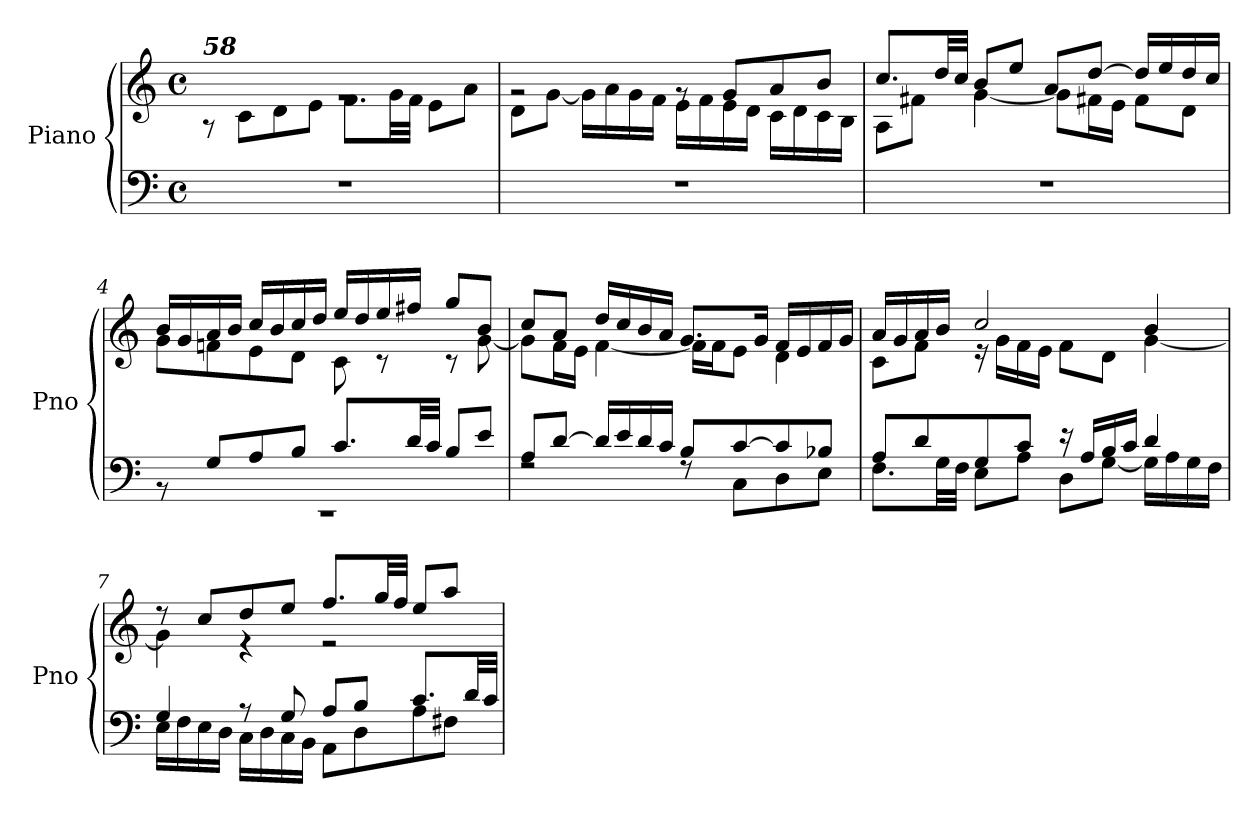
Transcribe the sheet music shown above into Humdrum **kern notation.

**kern	**kern
*part1	*part1
*staff2	*staff1
*I"Piano	*
*I'Pno	*
*clefF4	*clefG2
*k[]	*k[]
*M4/4	*M4/4
*met(c)	*met(c)
=1	=1
*	*^
!	!LO:TX:a:Bi:t=58	!
1r	1rg	8r
.	.	8c\L
.	.	8d\
.	.	8e\J
.	.	8.f\L
.	.	32g\LL
.	.	32f\JJJ
.	.	8e\L
.	.	8a\J
=2	=2	=2
1r	2rg	8d\L
.	.	[8g\J
.	.	16g\LL]
.	.	16a\
.	.	16g\
.	.	16f\JJ
.	8rg	16e\LL
.	.	16f\
.	8g/L	16e\
.	.	16d\JJ
.	8a/	16c\LL
.	.	16d\
.	8b/J	16c\
.	.	16B\JJ
=3	=3	=3
1r	8.cc/L	8A\L
.	.	8f#X\J
.	32dd/LL	.
.	32cc/JJJ	.
.	8b/L	[4g\
.	8ee/J	.
.	8a/L	8g\L]
.	[8dd/J	16f#X\L
.	.	16e\JJ
.	16dd/LL]	8f#\L
.	16ee/	.
.	16dd/	8d\J
.	16cc/JJ	.
!!LO:LB:g=z	!!
=4	=4	=4
*^	*	*
1rEE	8r	16b/LL	8g\L
.	.	16g/	.
.	8G/L	16a/	8fn\
.	.	16b/JJ	.
.	8A/	16cc/LL	8e\
.	.	16b/	.
.	8B/J	16cc/	8d\J
.	.	16dd/JJ	.
.	8.c/L	16ee/LL	8c\
.	.	16dd/	.
.	.	16ee/	8r
.	32d/LL	16ff#X/JJ	.
.	32c/JJJ	.	.
.	8B/L	8gg/L	8r
.	8e/J	8b/J	[8g\
=5	=5	=5	=5
8A/L	2rF	8cc/L	8g\L]
[8d/J	.	8a/J	16f\L
.	.	.	16e\JJ
16d/LL]	.	16dd/LL	[4f\
16e/	.	16cc/	.
16d/	.	16b/	.
16c/JJ	.	16a/JJ	.
8B/L	8rF	8.g/L	16f\LL]
.	.	.	16f\J
[8c/	8C\L	.	8e\J
.	.	16g/Jk	.
8c/]	8D\	16f/LL	4d\
.	.	16e/	.
8B-X/J	8E\J	16f/	.
.	.	16g/JJ	.
=6	=6	=6	=6
8A/L	8.F\L	16a/LL	8c\L
.	.	16g/	.
8d/	.	16a/	8f\J
.	32G\LL	16b/JJ	.
.	32F\JJJ	.	.
8G/	8E\L	2cc/	16r
.	.	.	16g\LL
8c/J	8A\J	.	16f\
.	.	.	16e\JJ
16r	8D\L	.	8f\L
16A/LL	.	.	.
16B/	[8G\J	.	8d\J
16c/JJ	.	.	.
4d/	16G\LL]	4b/	[4g\
.	16A\	.	.
.	16G\	.	.
.	16F\JJ	.	.
!!LO:LB:g=z	!!
=7	=7	=7	=7
4G/	16E\LL	8r	4g\]
.	16F\	.	.
.	16E\	8cc/L	.
.	16D\JJ	.	.
8r	16C\LL	8dd/	4r
.	16D\	.	.
8G/	16C\	8ee/J	.
.	16BB\JJ	.	.
8A/L	8AA\L	8.ff/L	2r
8B/J	8D\	.	.
.	.	32gg/LL	.
.	.	32ff/JJJ	.
8.c/L	8A\	8ee/L	.
.	8F#X\J	8aa/J	.
32d/LL	.	.	.
32c/JJJ	.	.	.
*v	*v	*	*
*	*v	*v
=	=
*-	*-
